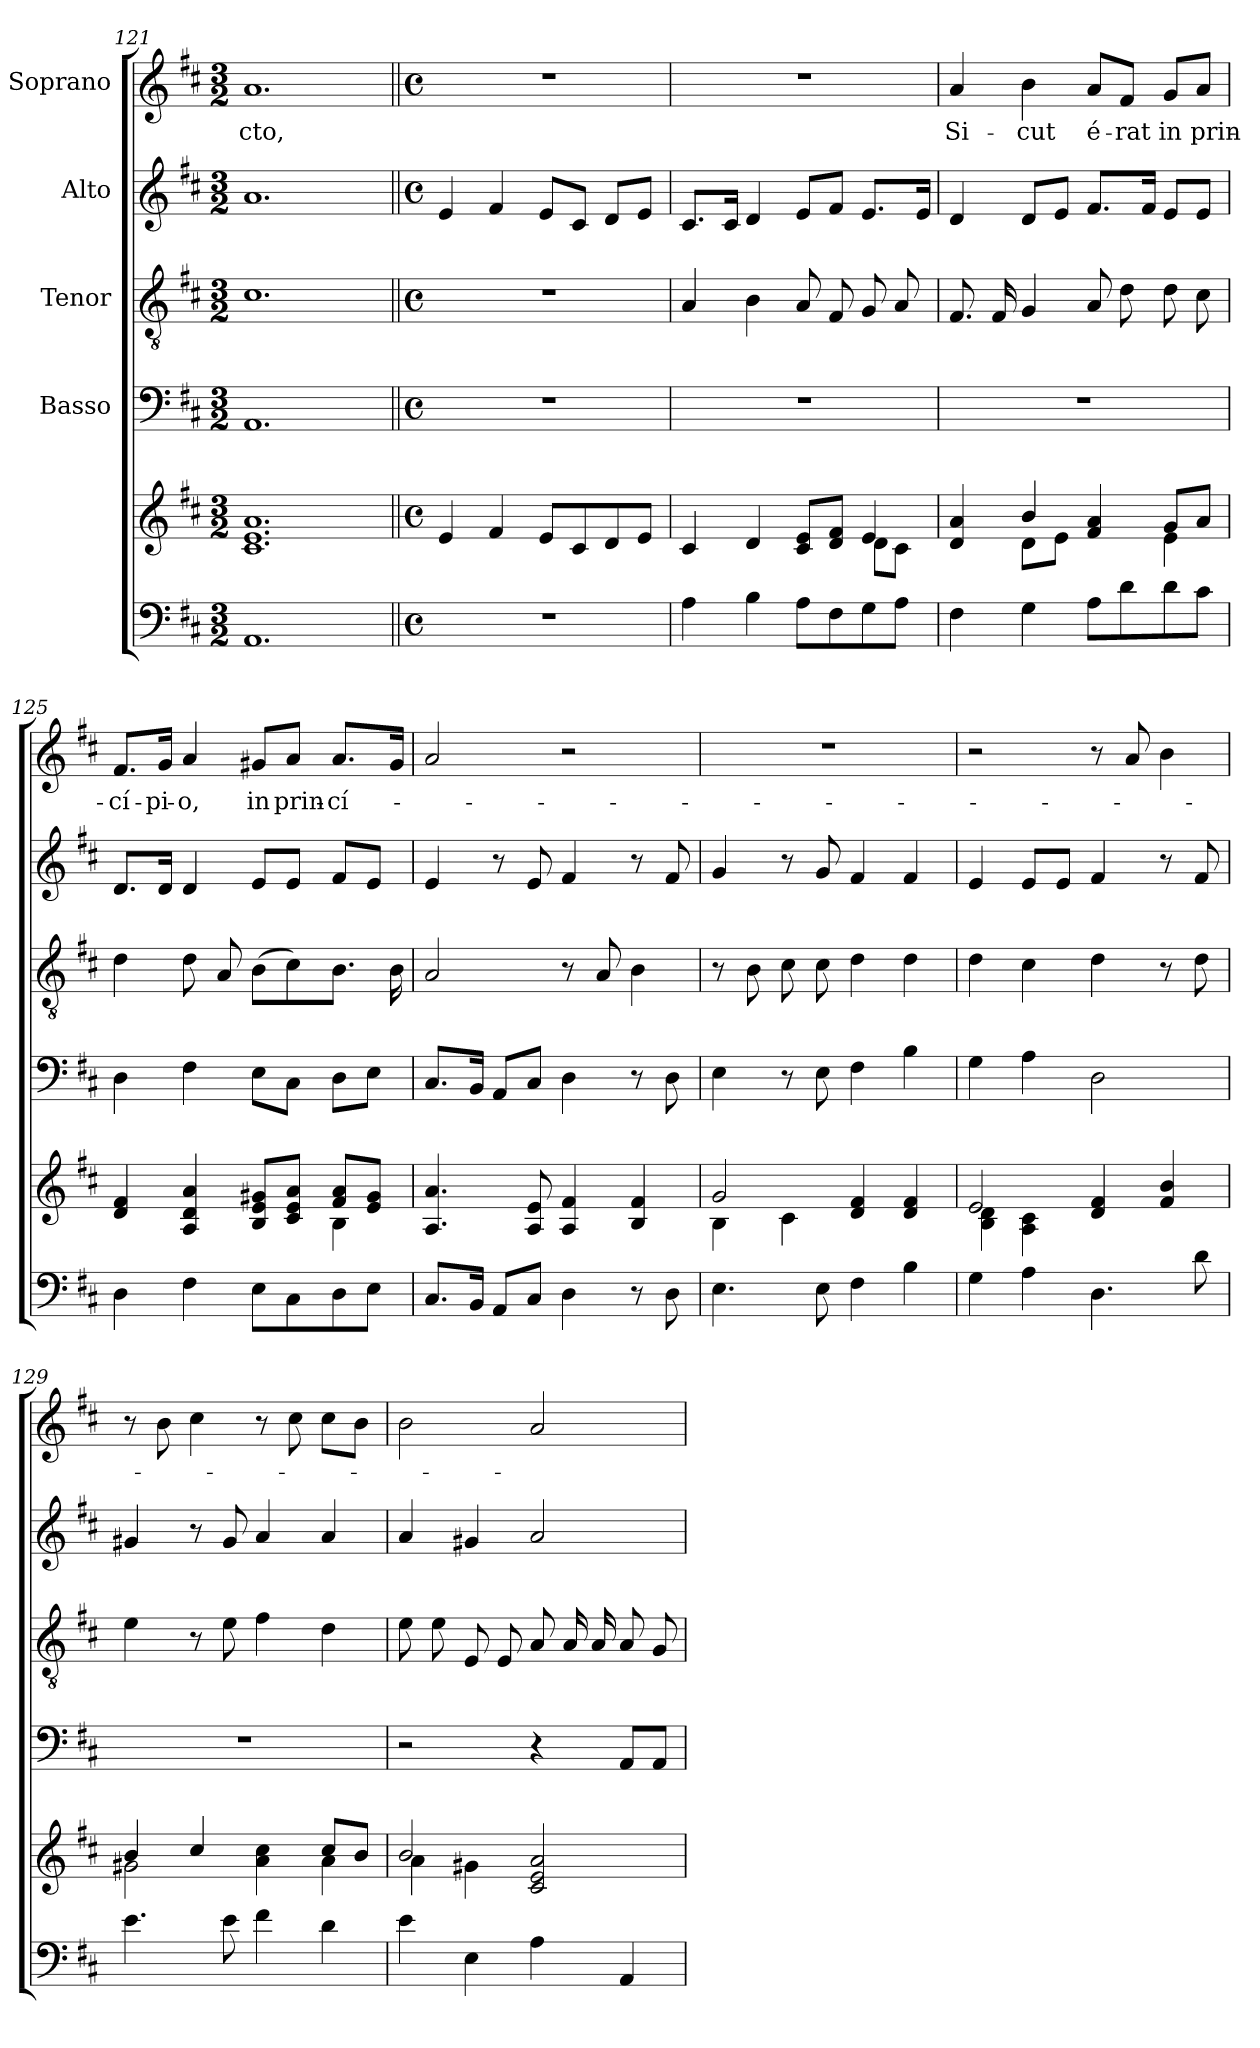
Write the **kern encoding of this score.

**kern	**kern	**kern	**kern	**kern	**kern	**text
*part5	*part5	*part4	*part3	*part2	*part1	*part1
*staff6	*staff5	*staff4	*staff3	*staff2	*staff1	*staff1
*	*	*I"Basso	*I"Tenor	*I"Alto	*I"Soprano	*
*clefF4	*clefG2	*clefF4	*clefGv2	*clefG2	*clefG2	*
*k[f#c#]	*k[f#c#]	*k[f#c#]	*k[f#c#]	*k[f#c#]	*k[f#c#]	*
*D:	*D:	*D:	*D:	*D:	*D:	*
*M3/2	*M3/2	*M3/2	*M3/2	*M3/2	*M3/2	*
=121	=121	=121	=121	=121	=121	=121
!	!	!	!	!	!	!LO:LY:b
1.AA	1.c# 1.e 1.a	1.AA	1.c#	1.a	1.a	-cto,
!!LO:PB:g=z
=122||	=122||	=122||	=122||	=122||	=122||	=122||
*M4/4	*M4/4	*M4/4	*M4/4	*M4/4	*M4/4	*
*met(c)	*met(c)	*met(c)	*met(c)	*met(c)	*met(c)	*
1r	4e/	1r	1r	4e/	1r	.
.	4f#/	.	.	4f#/	.	.
.	8e/L	.	.	8e/L	.	.
.	8c#/	.	.	8c#/J	.	.
.	8d/	.	.	8d/L	.	.
.	8e/J	.	.	8e/J	.	.
=123	=123	=123	=123	=123	=123	=123
*	*^	*	*	*	*	*
4A\	4c#/	2.ryy	1r	4A/	8.c#/L	1r	.
.	.	.	.	.	16c#/Jk	.	.
4B\	4d/	.	.	4B\	4d/	.	.
8A\L	8c#/ 8e/L	.	.	8A/	8e/L	.	.
8F#\	8d/ 8f#/J	.	.	8F#/	8f#/J	.	.
8G\	4e/	8d\L	.	8G/	8.e/L	.	.
8A\J	.	8c#\J	.	8A/	.	.	.
.	.	.	.	.	16e/Jk	.	.
=124	=124	=124	=124	=124	=124	=124	=124
!	!	!	!	!	!	!	!LO:LY:b
4F#\	4d/ 4a/	4ryy	1r	8.F#/	4d/	4a/	Si-
.	.	.	.	16F#/	.	.	.
!	!	!	!	!	!	!	!LO:LY:b
4G\	4b/	8d\L	.	4G/	8d/L	4b\	-cut
.	.	8e\J	.	.	8e/J	.	.
!	!	!	!	!	!	!	!LO:LY:b
8A\L	4f#/ 4a/	4ryy	.	8A/	8.f#/L	8a/L	é-
!	!	!	!	!	!	!	!LO:LY:b
8d\	.	.	.	8d\	.	8f#/J	-rat
.	.	.	.	.	16f#/Jk	.	.
!	!	!	!	!	!	!	!LO:LY:b
8d\	8g/L	4e\	.	8d\	8e/L	8g/L	in
!	!	!	!	!	!	!	!LO:LY:b
8c#\J	8a/J	.	.	8c#\	8e/J	8a/J	prin-
=125	=125	=125	=125	=125	=125	=125	=125
!	!	!	!	!	!	!	!LO:LY:b
4D\	4d/ 4f#/	2.ryy	4D\	4d\	8.d/L	8.f#/L	-cí-
!	!	!	!	!	!	!	!LO:LY:b
.	.	.	.	.	16d/Jk	16g/Jk	-pi-
!	!	!	!	!	!	!	!LO:LY:b:rj
4F#\	4A/ 4d/ 4a/	.	4F#\	8d\	4d/	4a/	-o,
.	.	.	.	8A/	.	.	.
!	!	!	!	!	!	!	!LO:LY:b
8E\L	8B/ 8e/ 8g#X/L	.	8E\L	(>8B\L	8e/L	8g#X/L	in
!	!	!	!	!	!	!	!LO:LY:b
8C#\	8c#/ 8e/ 8a/J	.	8C#\J	8c#\)	8e/J	8a/J	prin-
!	!	!	!	!	!	!	!LO:LY:b:rj
8D\	8f#/ 8a/L	4B\	8D\L	8.B\J	8f#/L	8.a/L	-cí-
8E\J	8e/ 8g#/J	.	8E\J	.	8e/J	.	.
.	.	.	.	16B\	.	16g#/Jk	.
*	*v	*v	*	*	*	*	*
!!LO:LB:g=z
=126	=126	=126	=126	=126	=126	=126
8.C#/L	4.A/ 4.a/	8.C#/L	2A/	4e/	2a/	.
16BB/Jk	.	16BB/Jk	.	.	.	.
8AA/L	.	8AA/L	.	8r	.	.
8C#/J	8A/ 8e/	8C#/J	.	8e/	.	.
4D\	4A/ 4f#/	4D\	8r	4f#/	2r	.
.	.	.	8A/	.	.	.
8r	4B/ 4f#/	8r	4B\	8r	.	.
8D\	.	8D\	.	8f#/	.	.
=127	=127	=127	=127	=127	=127	=127
*	*^	*	*	*	*	*
4.E\	2g/	4B\	4E\	8r	4g/	1r	.
.	.	.	.	8B\	.	.	.
.	.	4c#\	8r	8c#\	8r	.	.
8E\	.	.	8E\	8c#\	8g/	.	.
4F#\	4d/ 4f#/	2ryy	4F#\	4d\	4f#/	.	.
4B\	4d/ 4f#/	.	4B\	4d\	4f#/	.	.
=128	=128	=128	=128	=128	=128	=128	=128
4G\	2e/	4B\ 4d\	4G\	4d\	4e/	2r	.
4A\	.	4A\ 4c#\	4A\	4c#\	8e/L	.	.
.	.	.	.	.	8e/J	.	.
4.D\	4d/ 4f#/	2ryy	2D\	4d\	4f#/	8r	.
.	.	.	.	.	.	8a/	.
.	4f#/ 4b/	.	.	8r	8r	4b\	.
8d\	.	.	.	8d\	8f#/	.	.
=129	=129	=129	=129	=129	=129	=129	=129
4.e\	4b/	2g#X\	1r	4e\	4g#X/	8r	.
.	.	.	.	.	.	8b\	.
.	4cc#/	.	.	8r	8r	4cc#\	.
8e\	.	.	.	8e\	8g#/	.	.
4f#\	4ryy	4a\ 4cc#\	.	4f#\	4a/	8r	.
.	.	.	.	.	.	8cc#\	.
4d\	8cc#/L	4a\	.	4d\	4a/	8cc#\L	.
.	8b/J	.	.	.	.	8b\J	.
!!LO:LB:g=z
=130	=130	=130	=130	=130	=130	=130	=130
4e\	2b/	4a\	2r	8e\	4a/	2b\	.
.	.	.	.	8e\	.	.	.
4E\	.	4g#X\	.	8E/	4g#X/	.	.
.	.	.	.	8E/	.	.	.
4A\	2c#/ 2e/ 2a/	2ryy	4r	8A/	2a/	2a/	.
.	.	.	.	16A/	.	.	.
.	.	.	.	16A/	.	.	.
4AA/	.	.	8AA/L	8A/	.	.	.
.	.	.	8AA/J	8G/	.	.	.
*	*v	*v	*	*	*	*	*
=	=	=	=	=	=	=
*-	*-	*-	*-	*-	*-	*-
